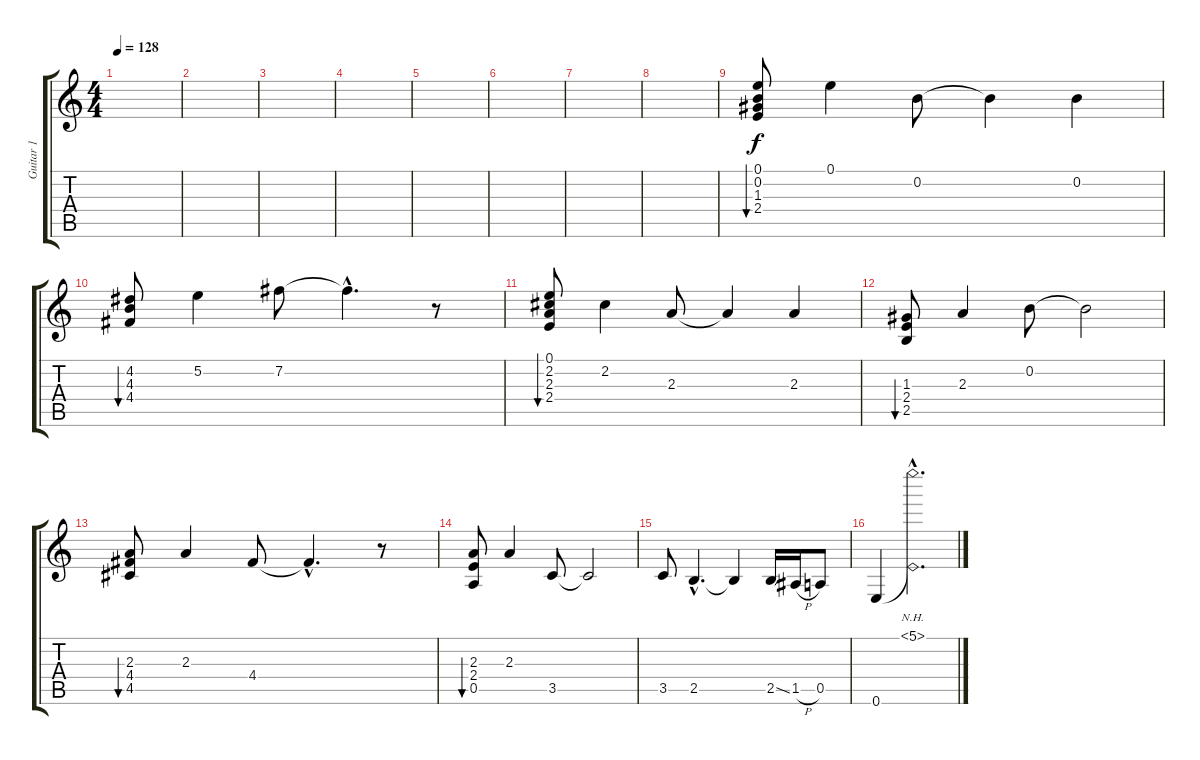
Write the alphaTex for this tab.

\track ("Guitar 1" "Guitar 1") {instrument electricguitarclean}
\staff {score tabs}
\tuning (E4 B3 G3 D3 A2 E2) {hide}
\ts (4 4)
\tempo 128
\clef g2
\ks c
|
|
|
|
|
|
|
|
(0.1 0.2 1.3 2.4).8{bu 480} 0.1.4 0.2.8 0.2{t}.4 0.2.4 |
(4.2 4.3 4.4).8{bu 480} 5.2.4 7.2.8 7.2{hac t}.4{d} r.8 |
(0.1 2.2 2.3 2.4).8{bu 480} 2.2.4 2.3.8 2.3{t}.4 2.3.4 |
(1.3 2.4 2.5).8{bu 480} 2.3.4 0.2.8 0.2{t}.2 |
(2.3 4.4 4.5).8{bu 480} 2.3.4 4.4.8 4.4{hac t}.4{d} r.8 |
(2.3 2.4 0.5).8{bu 480} 2.3.4 3.5.8 3.5{t}.2 |
3.5.8 2.5{hac}.4{d} 2.5{t}.4 2.5{ss}.16 1.5{h}.16 0.5.8 |
0.6.4 (5.1{nh hac} 0.6{nh hac t}).2{d}
